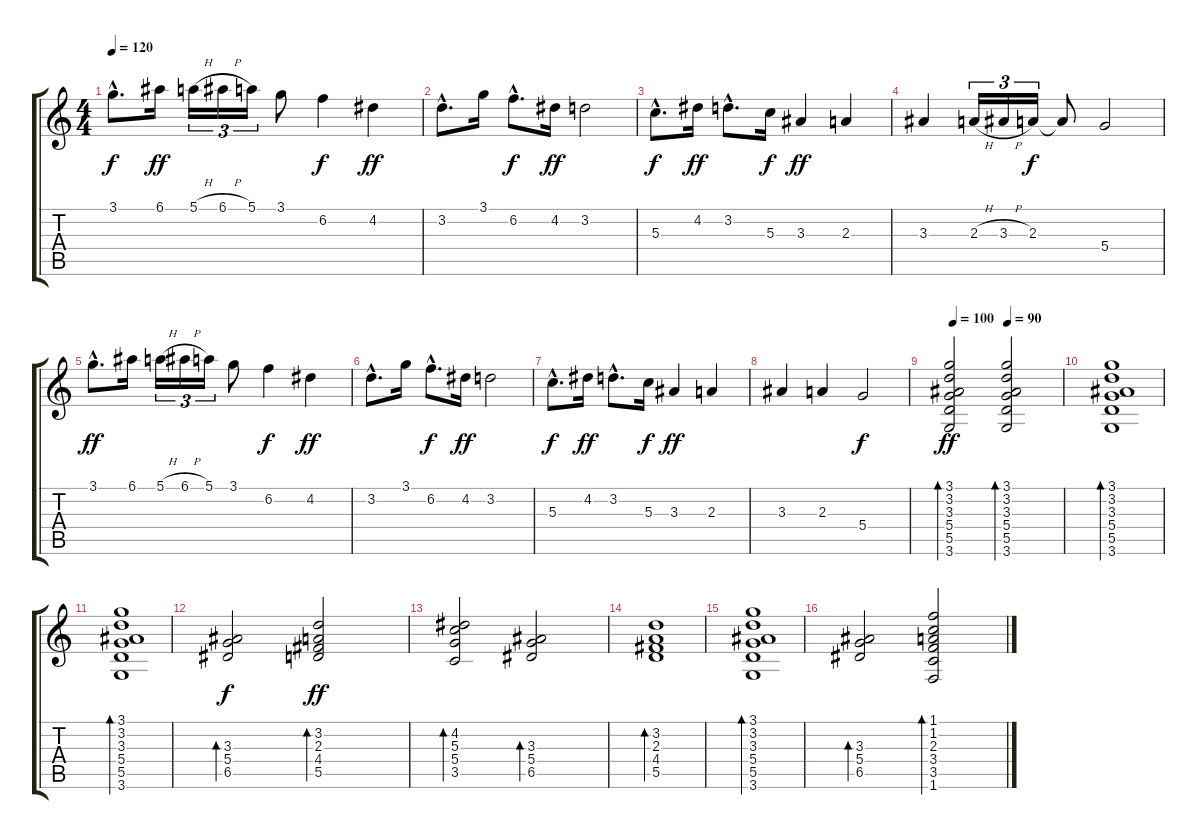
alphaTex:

\track "" {instrument acousticguitarsteel}
\staff {score tabs}
\tuning (E4 B3 G3 D3 A2 E2) {hide}
\ts (4 4)
\tempo 120
\clef g2
\ks c
3.1{hac}.8{d dy f instrument acousticguitarsteel} 6.1.16{dy ff} 5.1{h}.16{tu (3 2)} 6.1{h}.16{tu (3 2)} 5.1.16{tu (3 2)} 3.1.8 6.2.4{dy f} 4.2.4{dy ff} |
3.2{hac}.8{d} 3.1.16 6.2{hac}.8{d dy f} 4.2.16{dy ff} 3.2.2 |
5.3{hac}.8{d dy f} 4.2.16{dy ff} 3.2{hac}.8{d} 5.3.16{dy f} 3.3.4{dy ff} 2.3.4 |
3.3.4 2.3{h}.16{tu (3 2)} 3.3{h}.16{tu (3 2)} 2.3.16{tu (3 2) dy f} 2.3{t}.8 5.4.2 |
3.1{hac}.8{d dy ff} 6.1.16 5.1{h}.16{tu (3 2)} 6.1{h}.16{tu (3 2)} 5.1.16{tu (3 2)} 3.1.8 6.2.4{dy f} 4.2.4{dy ff} |
3.2{hac}.8{d} 3.1.16 6.2{hac}.8{d dy f} 4.2.16{dy ff} 3.2.2 |
5.3{hac}.8{d dy f} 4.2.16{dy ff} 3.2{hac}.8{d} 5.3.16{dy f} 3.3.4{dy ff} 2.3.4 |
3.3.4 2.3.4 5.4.2{dy f} |
\tempo 100
\tempo (90 0.5)
(3.1 3.2 3.3 5.4 5.5 3.6).2{bd 120 dy ff} (3.1 3.2 3.3 5.4 5.5 3.6).2{bd 120} |
(3.1 3.2 3.3 5.4 5.5 3.6).1{bd 120} |
(3.1 3.2 3.3 5.4 5.5 3.6).1{bd 120} |
(3.3 5.4 6.5).2{bd 120 dy f} (3.2 2.3 4.4 5.5).2{bd 120 dy ff} |
(4.2 5.3 5.4 3.5).2{bd 120} (3.3 5.4 6.5).2{bd 120} |
(3.2 2.3 4.4 5.5).1{bd 120} |
(3.1 3.2 3.3 5.4 5.5 3.6).1{bd 120} |
(3.3 5.4 6.5).2{bd 120} (1.1 1.2 2.3 3.4 3.5 1.6).2{bd 120}
